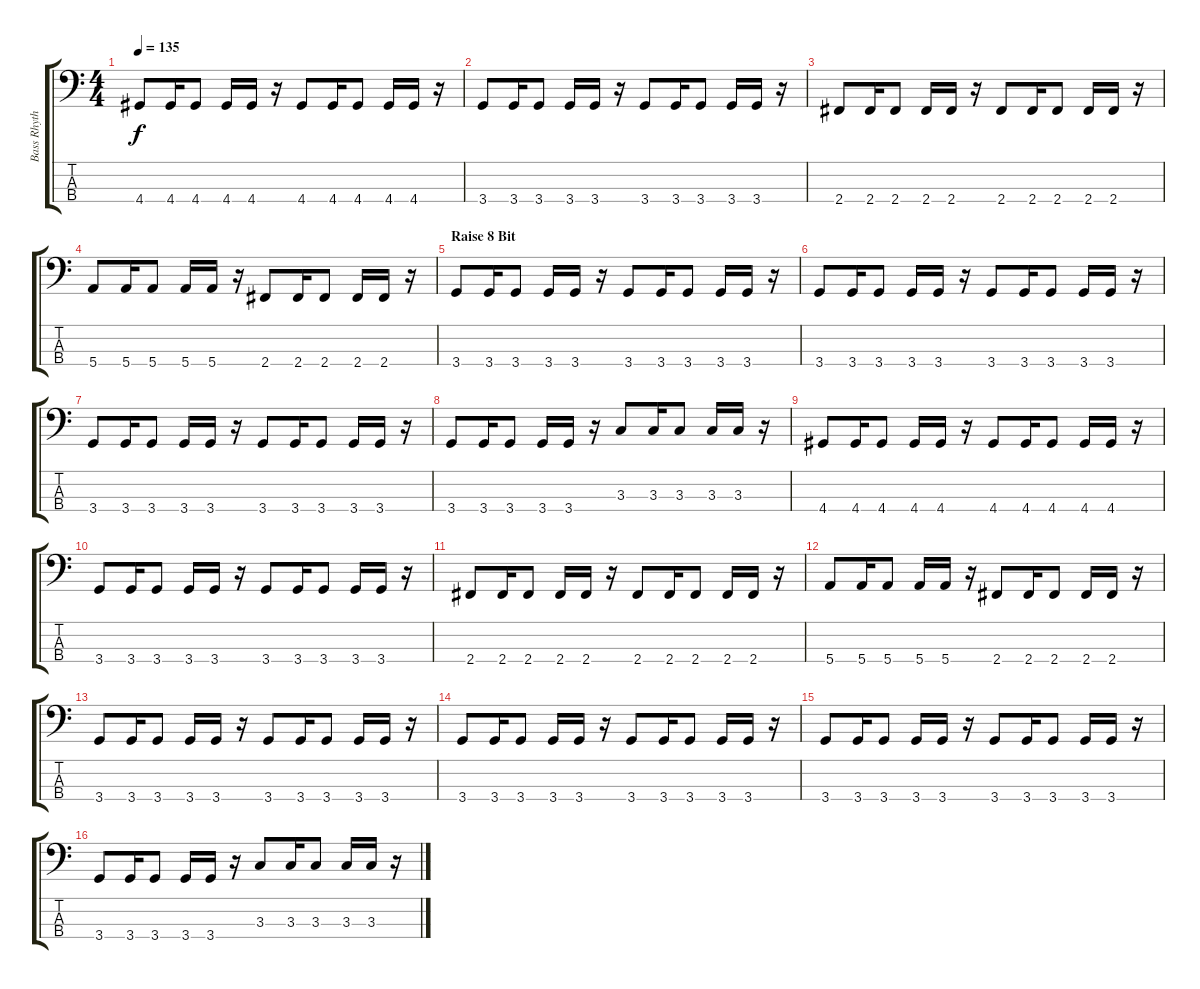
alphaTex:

\track ("Bass Rhythm" "Bass Rhyth") {instrument synthbass1}
\staff {score tabs}
\tuning (G2 D2 A1 E1) {hide}
\ts (4 4)
\tempo 135
\clef f4
\ks c
4.4.8{dy f} 4.4.16 4.4.8 4.4.16 4.4.16 r.16 4.4.8 4.4.16 4.4.8 4.4.16 4.4.16 r.16 |
3.4.8 3.4.16 3.4.8 3.4.16 3.4.16 r.16 3.4.8 3.4.16 3.4.8 3.4.16 3.4.16 r.16 |
2.4.8 2.4.16 2.4.8 2.4.16 2.4.16 r.16 2.4.8 2.4.16 2.4.8 2.4.16 2.4.16 r.16 |
5.4.8 5.4.16 5.4.8 5.4.16 5.4.16 r.16 2.4.8 2.4.16 2.4.8 2.4.16 2.4.16 r.16 |
\section ("" "Raise 8 Bit")
3.4.8 3.4.16 3.4.8 3.4.16 3.4.16 r.16 3.4.8 3.4.16 3.4.8 3.4.16 3.4.16 r.16 |
3.4.8 3.4.16 3.4.8 3.4.16 3.4.16 r.16 3.4.8 3.4.16 3.4.8 3.4.16 3.4.16 r.16 |
3.4.8 3.4.16 3.4.8 3.4.16 3.4.16 r.16 3.4.8 3.4.16 3.4.8 3.4.16 3.4.16 r.16 |
3.4.8 3.4.16 3.4.8 3.4.16 3.4.16 r.16 3.3.8 3.3.16 3.3.8 3.3.16 3.3.16 r.16 |
4.4.8 4.4.16 4.4.8 4.4.16 4.4.16 r.16 4.4.8 4.4.16 4.4.8 4.4.16 4.4.16 r.16 |
3.4.8 3.4.16 3.4.8 3.4.16 3.4.16 r.16 3.4.8 3.4.16 3.4.8 3.4.16 3.4.16 r.16 |
2.4.8 2.4.16 2.4.8 2.4.16 2.4.16 r.16 2.4.8 2.4.16 2.4.8 2.4.16 2.4.16 r.16 |
5.4.8 5.4.16 5.4.8 5.4.16 5.4.16 r.16 2.4.8 2.4.16 2.4.8 2.4.16 2.4.16 r.16 |
3.4.8 3.4.16 3.4.8 3.4.16 3.4.16 r.16 3.4.8 3.4.16 3.4.8 3.4.16 3.4.16 r.16 |
3.4.8 3.4.16 3.4.8 3.4.16 3.4.16 r.16 3.4.8 3.4.16 3.4.8 3.4.16 3.4.16 r.16 |
3.4.8 3.4.16 3.4.8 3.4.16 3.4.16 r.16 3.4.8 3.4.16 3.4.8 3.4.16 3.4.16 r.16 |
3.4.8 3.4.16 3.4.8 3.4.16 3.4.16 r.16 3.3.8 3.3.16 3.3.8 3.3.16 3.3.16 r.16
